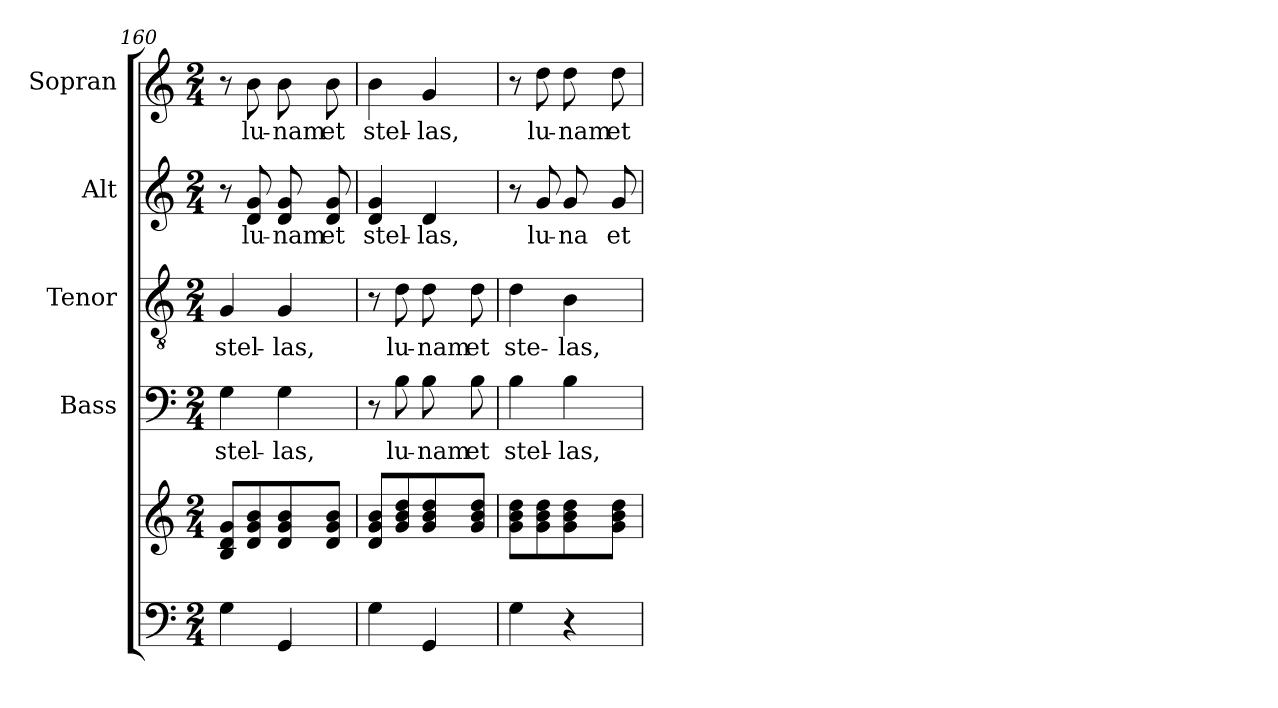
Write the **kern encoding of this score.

**kern	**kern	**kern	**text	**kern	**text	**kern	**text	**kern	**text
*part5	*part5	*part4	*part4	*part3	*part3	*part2	*part2	*part1	*part1
*staff6	*staff5	*staff4	*staff4	*staff3	*staff3	*staff2	*staff2	*staff1	*staff1
*	*	*I"Bass	*	*I"Tenor	*	*I"Alt	*	*I"Sopran	*
*	*	*I'B.	*	*I'T.	*	*I'A.	*	*I'S.	*
*clefF4	*clefG2	*clefF4	*	*clefGv2	*	*clefG2	*	*clefG2	*
*k[]	*k[]	*k[]	*	*k[]	*	*k[]	*	*k[]	*
*C:	*C:	*C:	*	*C:	*	*C:	*	*C:	*
*M2/4	*M2/4	*M2/4	*	*M2/4	*	*M2/4	*	*M2/4	*
=160	=160	=160	=160	=160	=160	=160	=160	=160	=160
!	!	!	!LO:LY:b	!	!LO:LY:b	!	!	!	!
4G\	8B/ 8d/ 8g/L	4G\	stel-	4G/	stel-	8r	.	8r	.
!	!	!	!	!	!	!	!LO:LY:b	!	!LO:LY:b
.	8d/ 8g/ 8b/	.	.	.	.	8d/ 8g/	lu-	8b\	lu-
!	!	!	!LO:LY:b	!	!LO:LY:b	!	!LO:LY:b	!	!LO:LY:b
4GG/	8d/ 8g/ 8b/	4G\	-las,	4G/	-las,	8d/ 8g/	-nam	8b\	-nam
!	!	!	!	!	!	!	!LO:LY:b	!	!LO:LY:b
.	8d/ 8g/ 8b/J	.	.	.	.	8d/ 8g/	et	8b\	et
=161	=161	=161	=161	=161	=161	=161	=161	=161	=161
!	!	!	!	!	!	!	!LO:LY:b	!	!LO:LY:b
4G\	8d/ 8g/ 8b/L	8r	.	8r	.	4d/ 4g/	stel-	4b\	stel-
!	!	!	!LO:LY:b	!	!LO:LY:b	!	!	!	!
.	8g/ 8b/ 8dd/	8B\	lu-	8d\	lu-	.	.	.	.
!	!	!	!LO:LY:b	!	!LO:LY:b	!	!LO:LY:b	!	!LO:LY:b
4GG/	8g/ 8b/ 8dd/	8B\	-nam	8d\	-nam	4d/	-las,	4g/	-las,
!	!	!	!LO:LY:b	!	!LO:LY:b	!	!	!	!
.	8g/ 8b/ 8dd/J	8B\	et	8d\	et	.	.	.	.
=162	=162	=162	=162	=162	=162	=162	=162	=162	=162
!	!	!	!LO:LY:b	!	!LO:LY:b	!	!	!	!
4G\	8g\ 8b\ 8dd\L	4B\	stel-	4d\	ste-	8r	.	8r	.
!	!	!	!	!	!	!	!LO:LY:b	!	!LO:LY:b
.	8g\ 8b\ 8dd\	.	.	.	.	8g/	lu-	8dd\	lu-
!	!	!	!LO:LY:b	!	!LO:LY:b	!	!LO:LY:b	!	!LO:LY:b
4r	8g\ 8b\ 8dd\	4B\	-las,	4B\	-las,	8g/	-na	8dd\	-nam
!	!	!	!	!	!	!	!LO:LY:b	!	!LO:LY:b
.	8g\ 8b\ 8dd\J	.	.	.	.	8g/	et	8dd\	et
=	=	=	=	=	=	=	=	=	=
*-	*-	*-	*-	*-	*-	*-	*-	*-	*-
